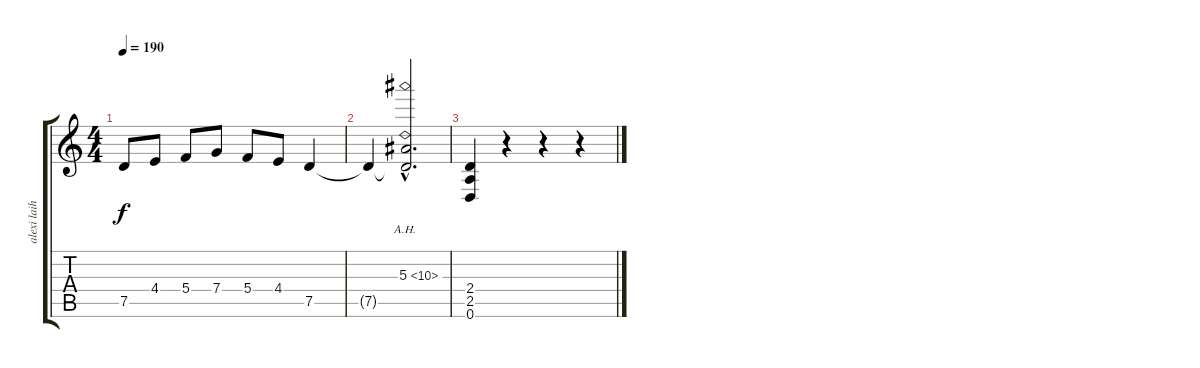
\track ("alexi laiho" "alexi laih") {instrument overdrivenguitar}
\staff {score tabs}
\tuning (D4 A3 F3 C3 G2 D2) {hide}
\ts (4 4)
\tempo 190
\clef g2
\ks c
7.5.8{dy f} 4.4.8 5.4.8 7.4.8 5.4.8 4.4.8 7.5.4 |
7.5{t}.4 (5.3{ah 5 hac} 7.5{ah 12 hac t}).2{d} |
(2.4 2.5 0.6).4 r.4 r.4 r.4
